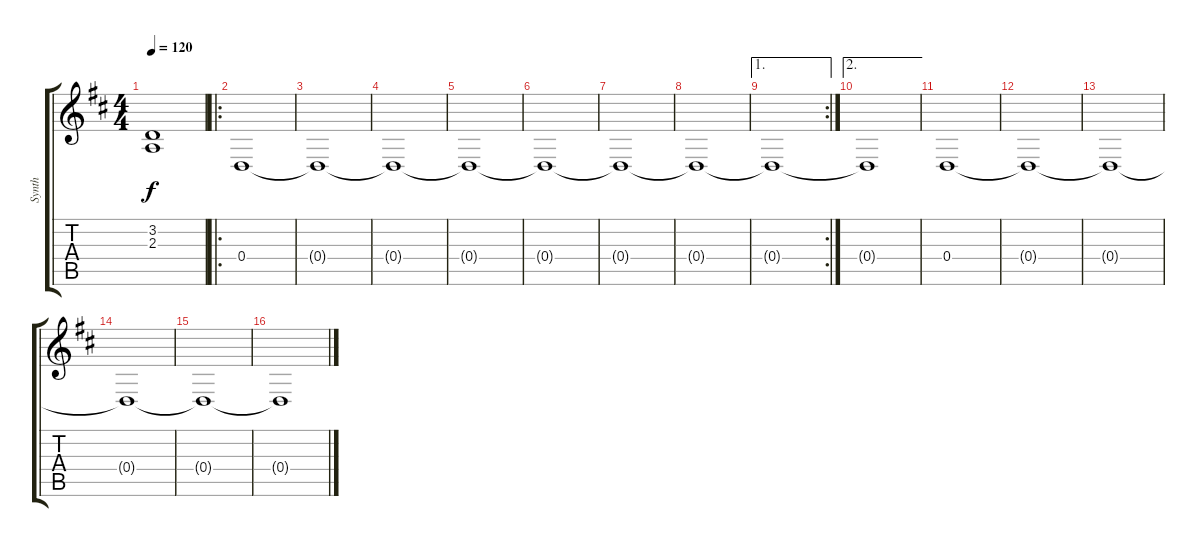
\track ("Synth" "Synth") {instrument pad4choir}
\staff {score tabs}
\tuning (E4 B3 G3 D3 A2 E2) {hide}
\ts (4 4)
\tempo 120
\clef g2
\ks bminor
(3.2{t} 2.3{t}).1{dy f} |
\ro
0.4.1 |
0.4{t}.1 |
0.4{t}.1 |
0.4{t}.1 |
0.4{t}.1 |
0.4{t}.1 |
0.4{t}.1 |
\ae 1
\rc 2
0.4{t}.1 |
\ae 2
0.4{t}.1 |
0.4.1 |
0.4{t}.1 |
0.4{t}.1 |
0.4{t}.1 |
0.4{t}.1 |
0.4{t}.1
